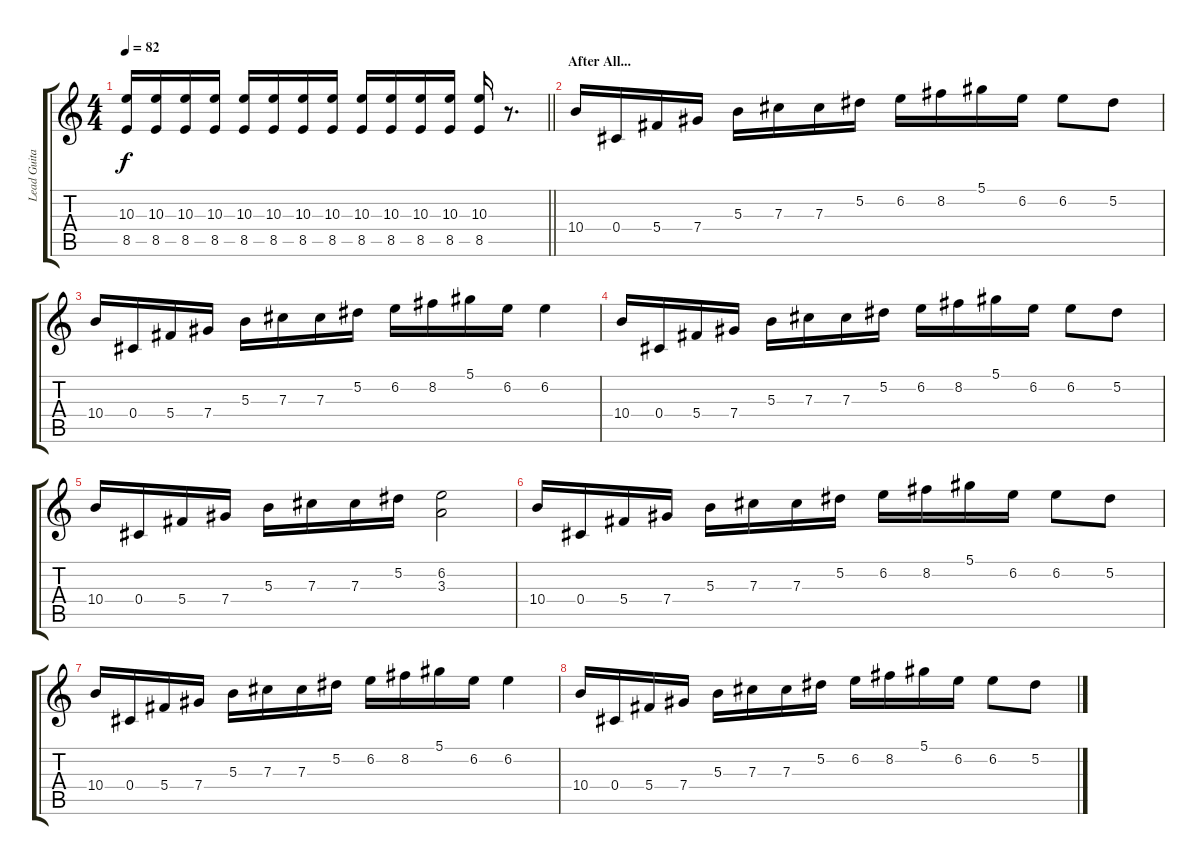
\track ("Lead Guitar" "Lead Guita") {instrument overdrivenguitar}
\staff {score tabs}
\tuning (Eb4 Bb3 Gb3 Db3 Ab2 Db2) {hide}
\ts (4 4)
\tempo 82
\clef g2
\barLineRight lightlight
\ks c
(10.3 8.5).16{dy f} (10.3 8.5).16 (10.3 8.5).16 (10.3 8.5).16 (10.3 8.5).16 (10.3 8.5).16 (10.3 8.5).16 (10.3 8.5).16 (10.3 8.5).16 (10.3 8.5).16 (10.3 8.5).16 (10.3 8.5).16 (10.3 8.5).16 r.8{d} |
\section ("" "After All...")
10.4.16{instrument electricguitarclean} 0.4.16 5.4.16 7.4.16 5.3.16 7.3.16 7.3.16 5.2.16 6.2.16 8.2.16 5.1.16 6.2.16 6.2.8 5.2.8 |
10.4.16 0.4.16 5.4.16 7.4.16 5.3.16 7.3.16 7.3.16 5.2.16 6.2.16 8.2.16 5.1.16 6.2.16 6.2.4 |
10.4.16 0.4.16 5.4.16 7.4.16 5.3.16 7.3.16 7.3.16 5.2.16 6.2.16 8.2.16 5.1.16 6.2.16 6.2.8 5.2.8 |
10.4.16 0.4.16 5.4.16 7.4.16 5.3.16 7.3.16 7.3.16 5.2.16 (6.2 3.3).2 |
10.4.16 0.4.16 5.4.16 7.4.16 5.3.16 7.3.16 7.3.16 5.2.16 6.2.16 8.2.16 5.1.16 6.2.16 6.2.8 5.2.8 |
10.4.16 0.4.16 5.4.16 7.4.16 5.3.16 7.3.16 7.3.16 5.2.16 6.2.16 8.2.16 5.1.16 6.2.16 6.2.4 |
10.4.16 0.4.16 5.4.16 7.4.16 5.3.16 7.3.16 7.3.16 5.2.16 6.2.16 8.2.16 5.1.16 6.2.16 6.2.8 5.2.8
